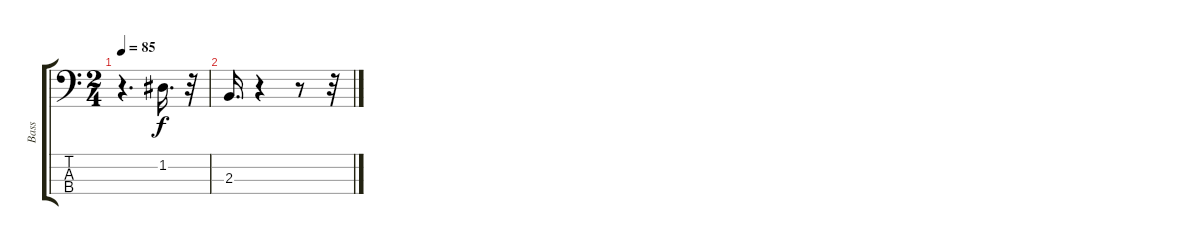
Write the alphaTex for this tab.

\track ("Bass" "Bass") {instrument electricbasspick}
\staff {score tabs}
\tuning (G2 D2 A1 E1) {hide}
\ts (2 4)
\tempo 85
\clef f4
\ks c
r.4{d dy f} 1.2.16{d} r.32 |
2.3.16{d} r.4 r.8 r.32
